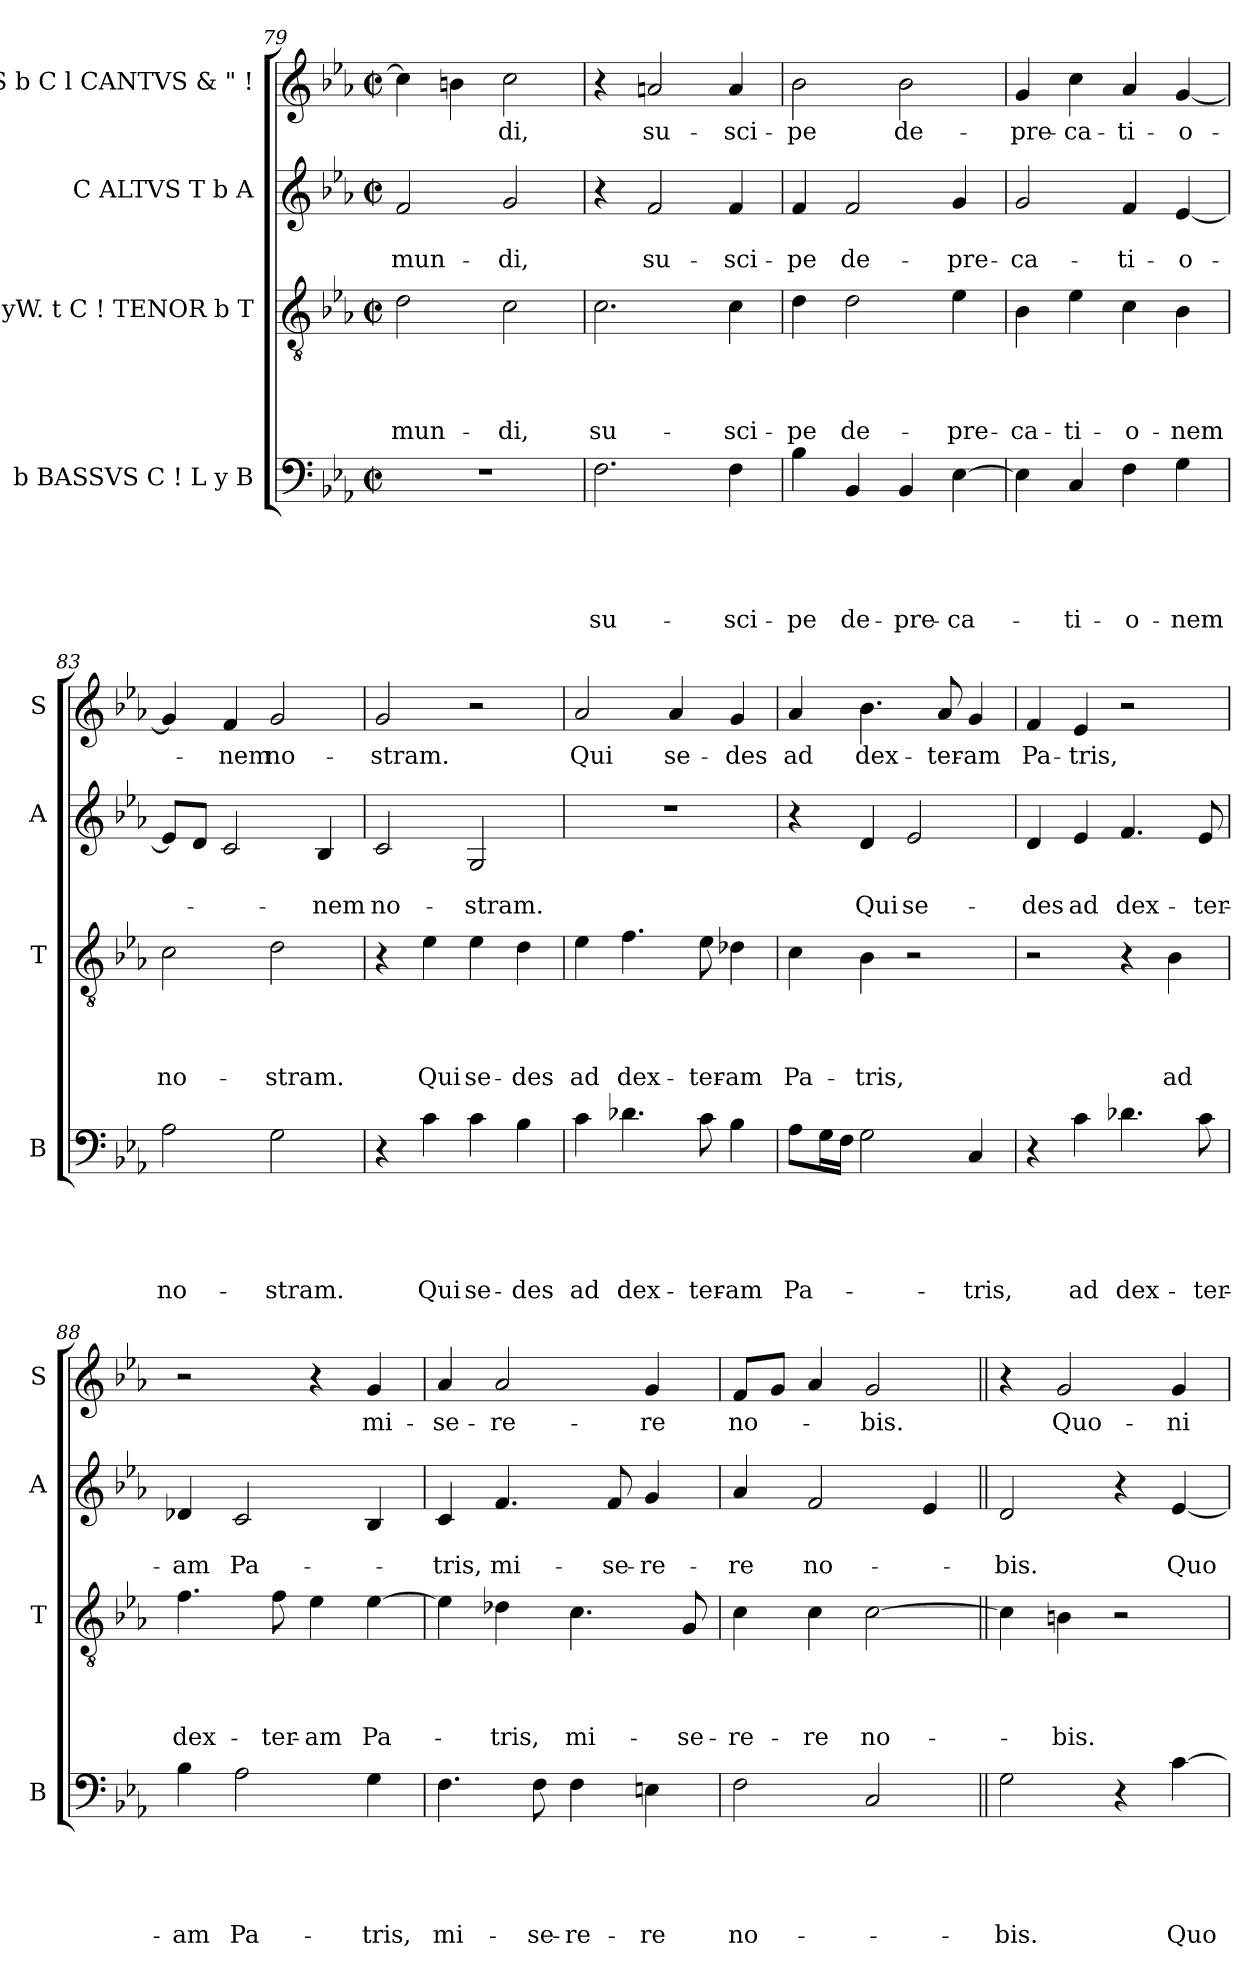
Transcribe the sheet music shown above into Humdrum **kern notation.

**kern	**text	**text	**text	**text	**text	**kern	**text	**text	**text	**text	**kern	**text	**text	**kern	**text
*part4	*part4	*part4	*part4	*part4	*part4	*part3	*part3	*part3	*part3	*part3	*part2	*part2	*part2	*part1	*part1
*staff4	*staff4	*staff4	*staff4	*staff4	*staff4	*staff3	*staff3	*staff3	*staff3	*staff3	*staff2	*staff2	*staff2	*staff1	*staff1
*I"b BASSVS C ! L y B	*	*	*	*	*	*I"yW. t C ! TENOR b T	*	*	*	*	*I"C ALTVS T b A	*	*	*I"S b C l CANTVS & " !	*
*I'B	*	*	*	*	*	*I'T	*	*	*	*	*I'A	*	*	*I'S	*
!!LO:LB:g=z
*clefF4	*	*	*	*	*	*clefGv2	*	*	*	*	*clefG2	*	*	*clefG2	*
*k[b-e-a-]	*	*	*	*	*	*k[b-e-a-]	*	*	*	*	*k[b-e-a-]	*	*	*k[b-e-a-]	*
*E-:	*	*	*	*	*	*E-:	*	*	*	*	*E-:	*	*	*E-:	*
*M2/2	*	*	*	*	*	*M2/2	*	*	*	*	*M2/2	*	*	*M2/2	*
*met(c|)	*	*	*	*	*	*met(c|)	*	*	*	*	*met(c|)	*	*	*met(c|)	*
=79	=79	=79	=79	=79	=79	=79	=79	=79	=79	=79	=79	=79	=79	=79	=79
!	!	!	!	!	!	!	!	!	!	!LO:LY:b	!	!	!LO:LY:b	!	!
1r	.	.	.	.	.	2d\	.	.	.	mun-	2f/	.	mun-	4cc\]	.
.	.	.	.	.	.	.	.	.	.	.	.	.	.	4b\	.
!	!	!	!	!	!	!	!	!	!	!LO:LY:b	!	!	!LO:LY:b	!	!LO:LY:b
.	.	.	.	.	.	2c\	.	.	.	-di,	2g/	.	-di,	2cc\	-di,
=80	=80	=80	=80	=80	=80	=80	=80	=80	=80	=80	=80	=80	=80	=80	=80
!	!	!	!	!	!LO:LY:b	!	!	!	!	!LO:LY:b	!	!	!	!	!
2.F\	.	.	.	.	su-	2.c\	.	.	.	su-	4r	.	.	4r	.
!	!	!	!	!	!	!	!	!	!	!	!	!	!LO:LY:b	!	!LO:LY:b
.	.	.	.	.	.	.	.	.	.	.	2f/	.	su-	2an/	su-
!	!	!	!	!	!LO:LY:b	!	!	!	!	!LO:LY:b	!	!	!LO:LY:b	!	!LO:LY:b
4F\	.	.	.	.	-sci-	4c\	.	.	.	-sci-	4f/	.	-sci-	4a/	-sci-
=81	=81	=81	=81	=81	=81	=81	=81	=81	=81	=81	=81	=81	=81	=81	=81
!	!	!	!	!	!LO:LY:b	!	!	!	!	!LO:LY:b	!	!	!LO:LY:b	!	!LO:LY:b
4B-\	.	.	.	.	-pe	4d\	.	.	.	-pe	4f/	.	-pe	2b-\	-pe
!	!	!	!	!	!LO:LY:b	!	!	!	!	!LO:LY:b	!	!	!LO:LY:b	!	!
4BB-/	.	.	.	.	de-	2d\	.	.	.	de-	2f/	.	de-	.	.
!	!	!	!	!	!LO:LY:b	!	!	!	!	!	!	!	!	!	!LO:LY:b
4BB-/	.	.	.	.	-pre-	.	.	.	.	.	.	.	.	2b-\	de-
!	!	!	!	!	!LO:LY:b	!	!	!	!	!LO:LY:b	!	!	!LO:LY:b	!	!
[>4E-\	.	.	.	.	-ca-	4e-\	.	.	.	-pre-	4g/	.	-pre-	.	.
=82	=82	=82	=82	=82	=82	=82	=82	=82	=82	=82	=82	=82	=82	=82	=82
!	!	!	!	!	!	!	!	!	!	!LO:LY:b	!	!	!LO:LY:b	!	!LO:LY:b
4E-\]	.	.	.	.	.	4B-\	.	.	.	-ca-	2g/	.	-ca-	4g/	-pre-
!	!	!	!	!	!LO:LY:b	!	!	!	!	!LO:LY:b	!	!	!	!	!LO:LY:b
4C/	.	.	.	.	-ti-	4e-\	.	.	.	-ti-	.	.	.	4cc\	-ca-
!	!	!	!	!	!LO:LY:b	!	!	!	!	!LO:LY:b	!	!	!LO:LY:b	!	!LO:LY:b
4F\	.	.	.	.	-o-	4c\	.	.	.	-o-	4f/	.	-ti-	4a-/	-ti-
!	!	!	!	!	!LO:LY:b	!	!	!	!	!LO:LY:b	!	!	!LO:LY:b	!	!LO:LY:b
4G\	.	.	.	.	-nem	4B-\	.	.	.	-nem	[<4e-/	.	-o-	[<4g/	-o-
=83	=83	=83	=83	=83	=83	=83	=83	=83	=83	=83	=83	=83	=83	=83	=83
!	!	!	!	!	!LO:LY:b	!	!	!	!	!LO:LY:b	!	!	!	!	!
2A-\	.	.	.	.	no-	2c\	.	.	.	no-	8e-/L]	.	.	4g/]	.
.	.	.	.	.	.	.	.	.	.	.	8d/J	.	.	.	.
!	!	!	!	!	!	!	!	!	!	!	!	!	!	!	!LO:LY:b
.	.	.	.	.	.	.	.	.	.	.	2c/	.	.	4f/	-nem
!	!	!	!	!	!LO:LY:b	!	!	!	!	!LO:LY:b	!	!	!	!	!LO:LY:b
2G\	.	.	.	.	-stram.	2d\	.	.	.	-stram.	.	.	.	2g/	no-
!	!	!	!	!	!	!	!	!	!	!	!	!	!LO:LY:b	!	!
.	.	.	.	.	.	.	.	.	.	.	4B-/	.	-nem	.	.
!!LO:LB:g=z
=84	=84	=84	=84	=84	=84	=84	=84	=84	=84	=84	=84	=84	=84	=84	=84
!	!	!	!	!	!	!	!	!	!	!	!	!	!LO:LY:b	!	!LO:LY:b
4r	.	.	.	.	.	4r	.	.	.	.	2c/	.	no-	2g/	-stram.
!	!	!	!	!	!LO:LY:b	!	!	!	!	!LO:LY:b	!	!	!	!	!
4c\	.	.	.	.	Qui	4e-\	.	.	.	Qui	.	.	.	.	.
!	!	!	!	!	!LO:LY:b	!	!	!	!	!LO:LY:b	!	!	!LO:LY:b	!	!
4c\	.	.	.	.	se-	4e-\	.	.	.	se-	2G/	.	-stram.	2r	.
!	!	!	!	!	!LO:LY:b	!	!	!	!	!LO:LY:b	!	!	!	!	!
4B-\	.	.	.	.	-des	4d\	.	.	.	-des	.	.	.	.	.
=85	=85	=85	=85	=85	=85	=85	=85	=85	=85	=85	=85	=85	=85	=85	=85
!	!	!	!	!	!LO:LY:b	!	!	!	!	!LO:LY:b	!	!	!	!	!LO:LY:b
4c\	.	.	.	.	ad	4e-\	.	.	.	ad	1r	.	.	2a-/	Qui
!	!	!	!	!	!LO:LY:b	!	!	!	!	!LO:LY:b	!	!	!	!	!
4.d-X\	.	.	.	.	dex-	4.f\	.	.	.	dex-	.	.	.	.	.
!	!	!	!	!	!	!	!	!	!	!	!	!	!	!	!LO:LY:b
.	.	.	.	.	.	.	.	.	.	.	.	.	.	4a-/	se-
!	!	!	!	!	!LO:LY:b	!	!	!	!	!LO:LY:b	!	!	!	!	!
8c\	.	.	.	.	-ter-	8e-\	.	.	.	-ter-	.	.	.	.	.
!	!	!	!	!	!LO:LY:b:rj	!	!	!	!	!LO:LY:b:rj	!	!	!	!	!LO:LY:b
4B-\	.	.	.	.	-am	4d-X\	.	.	.	-am	.	.	.	4g/	-des
=86	=86	=86	=86	=86	=86	=86	=86	=86	=86	=86	=86	=86	=86	=86	=86
!	!	!	!	!	!LO:LY:b	!	!	!	!	!LO:LY:b	!	!	!	!	!LO:LY:b
8A-\L	.	.	.	.	Pa-	4c\	.	.	.	Pa-	4r	.	.	4a-/	ad
16G\L	.	.	.	.	.	.	.	.	.	.	.	.	.	.	.
16F\JJ	.	.	.	.	.	.	.	.	.	.	.	.	.	.	.
!	!	!	!	!	!	!	!	!	!	!LO:LY:b	!	!	!LO:LY:b	!	!LO:LY:b
2G\	.	.	.	.	.	4B-\	.	.	.	-tris,	4d/	.	Qui	4.b-\	dex-
!	!	!	!	!	!	!	!	!	!	!	!	!	!LO:LY:b	!	!
.	.	.	.	.	.	2r	.	.	.	.	2e-/	.	se-	.	.
!	!	!	!	!	!	!	!	!	!	!	!	!	!	!	!LO:LY:b
.	.	.	.	.	.	.	.	.	.	.	.	.	.	8a-/	-ter-
!	!	!	!	!	!LO:LY:b	!	!	!	!	!	!	!	!	!	!LO:LY:b:rj
4C/	.	.	.	.	-tris,	.	.	.	.	.	.	.	.	4g/	-am
=87	=87	=87	=87	=87	=87	=87	=87	=87	=87	=87	=87	=87	=87	=87	=87
!	!	!	!	!	!	!	!	!	!	!	!	!	!LO:LY:b	!	!LO:LY:b
4r	.	.	.	.	.	2r	.	.	.	.	4d/	.	-des	4f/	Pa-
!	!	!	!	!	!LO:LY:b	!	!	!	!	!	!	!	!LO:LY:b	!	!LO:LY:b
4c\	.	.	.	.	ad	.	.	.	.	.	4e-/	.	ad	4e-/	-tris,
!	!	!	!	!	!LO:LY:b	!	!	!	!	!	!	!	!LO:LY:b	!	!
4.d-X\	.	.	.	.	dex-	4r	.	.	.	.	4.f/	.	dex-	2r	.
!	!	!	!	!	!	!	!	!	!	!LO:LY:b	!	!	!	!	!
.	.	.	.	.	.	4B-\	.	.	.	ad	.	.	.	.	.
!	!	!	!	!	!LO:LY:b	!	!	!	!	!	!	!	!LO:LY:b	!	!
8c\	.	.	.	.	-ter-	.	.	.	.	.	8e-/	.	-ter-	.	.
=88	=88	=88	=88	=88	=88	=88	=88	=88	=88	=88	=88	=88	=88	=88	=88
!	!	!	!	!	!LO:LY:b	!	!	!	!	!LO:LY:b	!	!	!LO:LY:b	!	!
4B-\	.	.	.	.	-am	4.f\	.	.	.	dex-	4d-/	.	-am	2r	.
!	!	!	!	!	!LO:LY:b	!	!	!	!	!	!	!	!LO:LY:b	!	!
2A-\	.	.	.	.	Pa-	.	.	.	.	.	2c/	.	Pa-	.	.
!	!	!	!	!	!	!	!	!	!	!LO:LY:b	!	!	!	!	!
.	.	.	.	.	.	8f\	.	.	.	-ter-	.	.	.	.	.
!	!	!	!	!	!	!	!	!	!	!LO:LY:b:rj	!	!	!	!	!
.	.	.	.	.	.	4e-\	.	.	.	-am	.	.	.	4r	.
!	!	!	!	!	!LO:LY:b	!	!	!	!	!LO:LY:b	!	!	!	!	!LO:LY:b
4G\	.	.	.	.	-tris,	[>4e-\	.	.	.	Pa-	4B-/	.	.	4g/	mi-
!!LO:PB:g=z
=89	=89	=89	=89	=89	=89	=89	=89	=89	=89	=89	=89	=89	=89	=89	=89
!	!	!	!	!	!LO:LY:b	!	!	!	!	!	!	!	!LO:LY:b	!	!LO:LY:b
4.F\	.	.	.	.	mi-	4e-\]	.	.	.	.	4c/	.	-tris,	4a-/	-se-
!	!	!	!	!	!	!	!	!	!	!LO:LY:b	!	!	!LO:LY:b	!	!LO:LY:b
.	.	.	.	.	.	4d-X\	.	.	.	-tris,	4.f/	.	mi-	2a-/	-re-
!	!	!	!	!	!LO:LY:b	!	!	!	!	!	!	!	!	!	!
8F\	.	.	.	.	-se-	.	.	.	.	.	.	.	.	.	.
!	!	!	!	!	!LO:LY:b	!	!	!	!	!LO:LY:b	!	!	!	!	!
4F\	.	.	.	.	-re-	4.c\	.	.	.	mi-	.	.	.	.	.
!	!	!	!	!	!	!	!	!	!	!	!	!	!LO:LY:b	!	!
.	.	.	.	.	.	.	.	.	.	.	8f/	.	-se-	.	.
!	!	!	!	!	!LO:LY:b	!	!	!	!	!	!	!	!LO:LY:b	!	!LO:LY:b
4En\	.	.	.	.	-re	.	.	.	.	.	4g/	.	-re-	4g/	-re
!	!	!	!	!	!	!	!	!	!	!LO:LY:b	!	!	!	!	!
.	.	.	.	.	.	8G/	.	.	.	-se-	.	.	.	.	.
=90	=90	=90	=90	=90	=90	=90	=90	=90	=90	=90	=90	=90	=90	=90	=90
!	!	!	!	!	!LO:LY:b	!	!	!	!	!LO:LY:b	!	!	!LO:LY:b	!	!LO:LY:b
2F\	.	.	.	.	no-	4c\	.	.	.	-re-	4a-/	.	-re	8f/L	no-
.	.	.	.	.	.	.	.	.	.	.	.	.	.	8g/J	.
!	!	!	!	!	!	!	!	!	!	!LO:LY:b	!	!	!LO:LY:b	!	!
.	.	.	.	.	.	4c\	.	.	.	-re	2f/	.	no-	4a-/	.
!	!	!	!	!	!	!	!	!	!	!LO:LY:b	!	!	!	!	!LO:LY:b
2C/	.	.	.	.	.	[>2c\	.	.	.	no-	.	.	.	2g/	-bis.
.	.	.	.	.	.	.	.	.	.	.	4e-/	.	.	.	.
=91||	=91||	=91||	=91||	=91||	=91||	=91||	=91||	=91||	=91||	=91||	=91||	=91||	=91||	=91||	=91||
!	!	!	!	!	!LO:LY:b	!	!	!	!	!	!	!	!LO:LY:b	!	!
2G\	.	.	.	.	-bis.	4c\]	.	.	.	.	2d/	.	-bis.	4r	.
!	!	!	!	!	!	!	!	!	!	!LO:LY:b	!	!	!	!	!LO:LY:b
.	.	.	.	.	.	4Bn\	.	.	.	-bis.	.	.	.	2g/	Quo-
4r	.	.	.	.	.	2r	.	.	.	.	4r	.	.	.	.
!	!	!	!	!	!LO:LY:b	!	!	!	!	!	!	!	!LO:LY:b	!	!LO:LY:b
[>4c\	.	.	.	.	Quo-	.	.	.	.	.	[<4e-/	.	Quo-	4g/	-ni-
=	=	=	=	=	=	=	=	=	=	=	=	=	=	=	=
*-	*-	*-	*-	*-	*-	*-	*-	*-	*-	*-	*-	*-	*-	*-	*-
